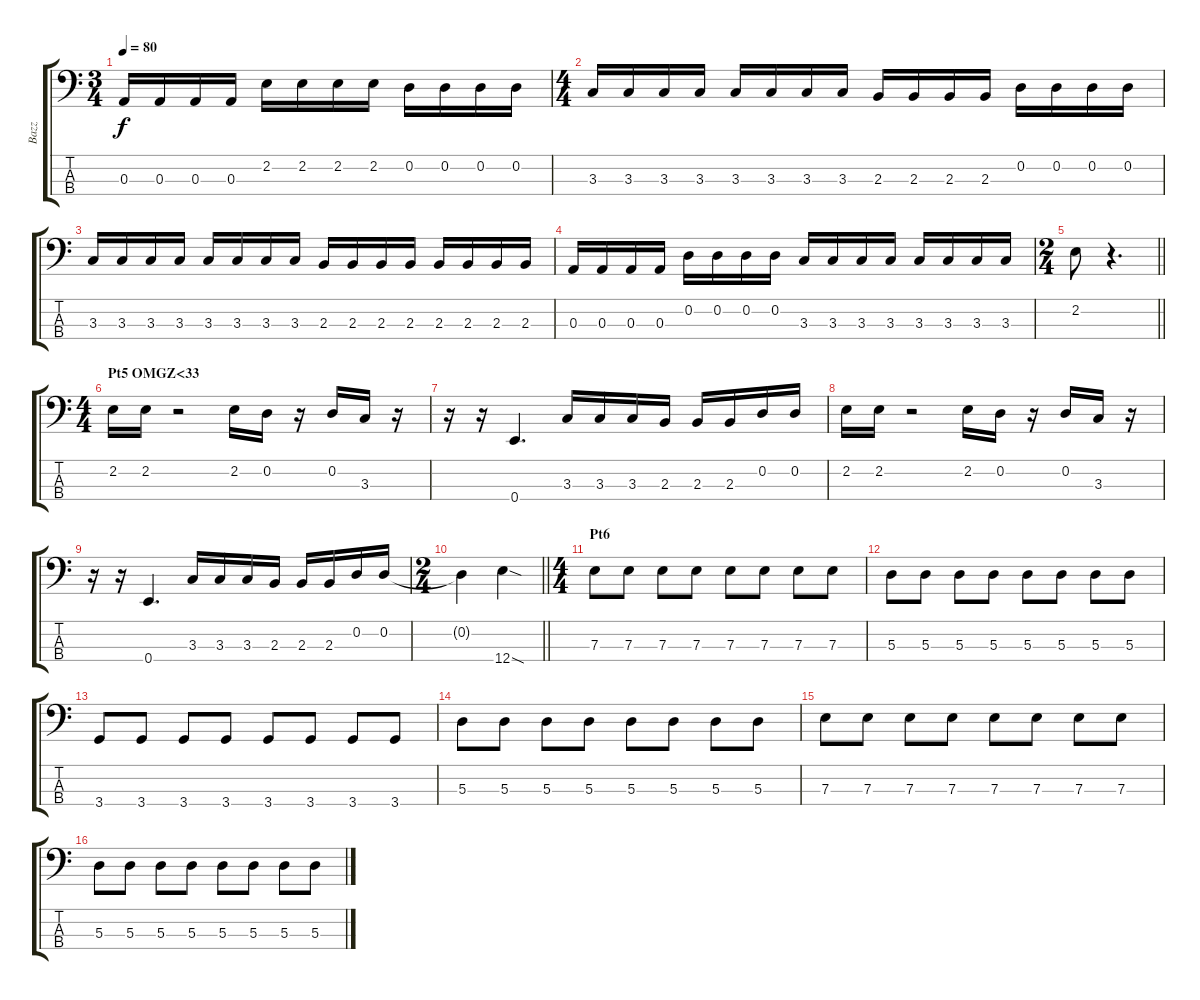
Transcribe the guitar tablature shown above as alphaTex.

\track ("Bazz" "Bazz") {instrument electricbasspick}
\staff {score tabs}
\tuning (G2 D2 A1 E1) {hide}
\ts (3 4)
\tempo 80
\clef f4
\ks c
0.3.16{dy f} 0.3.16 0.3.16 0.3.16 2.2.16 2.2.16 2.2.16 2.2.16 0.2.16 0.2.16 0.2.16 0.2.16 |
\ts (4 4)
3.3.16 3.3.16 3.3.16 3.3.16 3.3.16 3.3.16 3.3.16 3.3.16 2.3.16 2.3.16 2.3.16 2.3.16 0.2.16 0.2.16 0.2.16 0.2.16 |
3.3.16 3.3.16 3.3.16 3.3.16 3.3.16 3.3.16 3.3.16 3.3.16 2.3.16 2.3.16 2.3.16 2.3.16 2.3.16 2.3.16 2.3.16 2.3.16 |
0.3.16 0.3.16 0.3.16 0.3.16 0.2.16 0.2.16 0.2.16 0.2.16 3.3.16 3.3.16 3.3.16 3.3.16 3.3.16 3.3.16 3.3.16 3.3.16 |
\ts (2 4)
\barLineRight lightlight
2.2.8 r.4{d} |
\ts (4 4)
\section ("" "Pt5 OMGZ<33")
2.2.16 2.2.16 r.2 2.2.16 0.2.16 r.16 0.2.16 3.3.16 r.16 |
r.16 r.16 0.4.4{d} 3.3.16 3.3.16 3.3.16 2.3.16 2.3.16 2.3.16 0.2.16 0.2.16 |
2.2.16 2.2.16 r.2 2.2.16 0.2.16 r.16 0.2.16 3.3.16 r.16 |
r.16 r.16 0.4.4{d} 3.3.16 3.3.16 3.3.16 2.3.16 2.3.16 2.3.16 0.2.16 0.2.16 |
\ts (2 4)
\barLineRight lightlight
0.2{t}.4 12.4{sod}.4 |
\ts (4 4)
\section ("" "Pt6")
7.3.8 7.3.8 7.3.8 7.3.8 7.3.8 7.3.8 7.3.8 7.3.8 |
5.3.8 5.3.8 5.3.8 5.3.8 5.3.8 5.3.8 5.3.8 5.3.8 |
3.4.8 3.4.8 3.4.8 3.4.8 3.4.8 3.4.8 3.4.8 3.4.8 |
5.3.8 5.3.8 5.3.8 5.3.8 5.3.8 5.3.8 5.3.8 5.3.8 |
7.3.8 7.3.8 7.3.8 7.3.8 7.3.8 7.3.8 7.3.8 7.3.8 |
5.3.8 5.3.8 5.3.8 5.3.8 5.3.8 5.3.8 5.3.8 5.3.8
